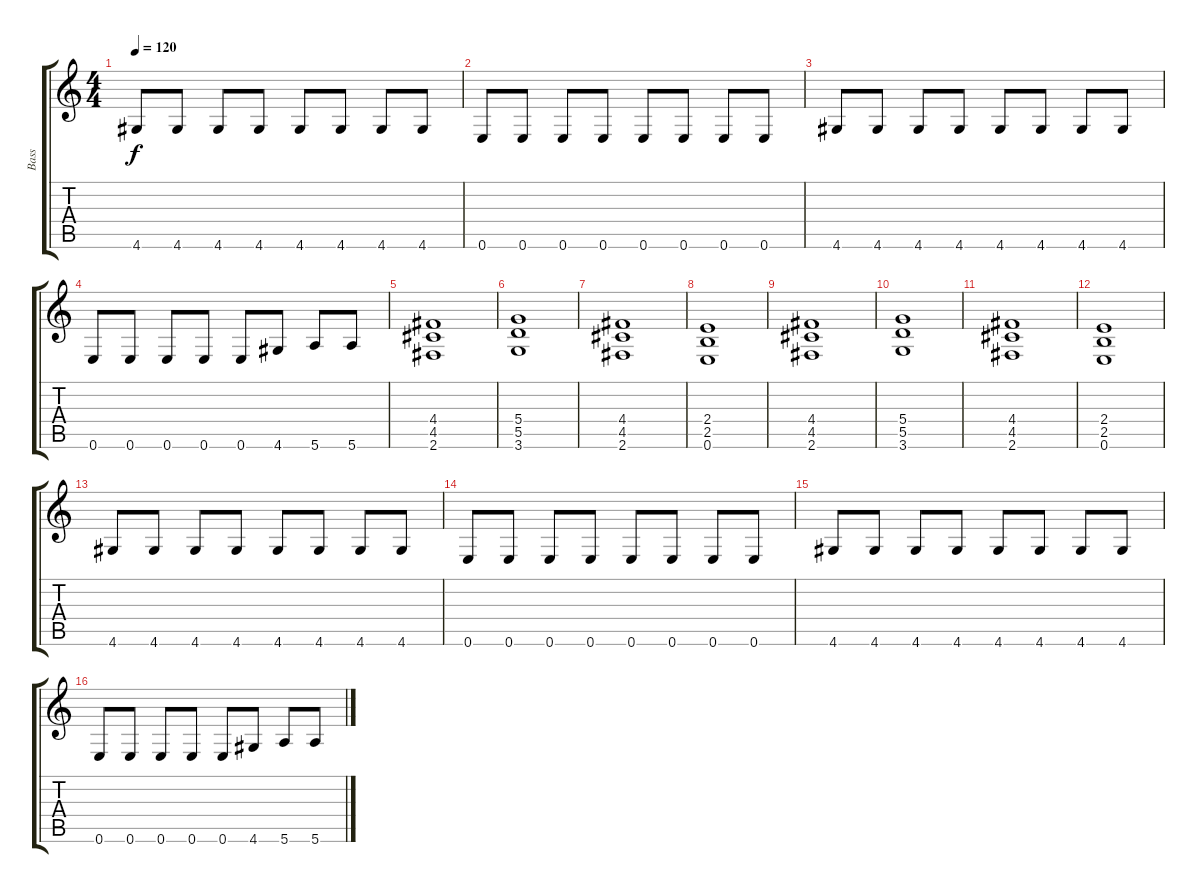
\track ("Bass" "Bass") {instrument acousticbass}
\staff {score tabs}
\tuning (E4 B3 G3 D3 A2 E2) {hide}
\ts (4 4)
\tempo 120
\clef g2
\ks c
4.6.8{dy f} 4.6.8 4.6.8 4.6.8 4.6.8 4.6.8 4.6.8 4.6.8 |
0.6.8 0.6.8 0.6.8 0.6.8 0.6.8 0.6.8 0.6.8 0.6.8 |
4.6.8 4.6.8 4.6.8 4.6.8 4.6.8 4.6.8 4.6.8 4.6.8 |
0.6.8 0.6.8 0.6.8 0.6.8 0.6.8 4.6.8 5.6.8 5.6.8 |
(4.4 4.5 2.6).1 |
(5.4 5.5 3.6).1 |
(4.4 4.5 2.6).1 |
(2.4 2.5 0.6).1 |
(4.4 4.5 2.6).1 |
(5.4 5.5 3.6).1 |
(4.4 4.5 2.6).1 |
(2.4 2.5 0.6).1 |
4.6.8 4.6.8 4.6.8 4.6.8 4.6.8 4.6.8 4.6.8 4.6.8 |
0.6.8 0.6.8 0.6.8 0.6.8 0.6.8 0.6.8 0.6.8 0.6.8 |
4.6.8 4.6.8 4.6.8 4.6.8 4.6.8 4.6.8 4.6.8 4.6.8 |
0.6.8 0.6.8 0.6.8 0.6.8 0.6.8 4.6.8 5.6.8 5.6.8
